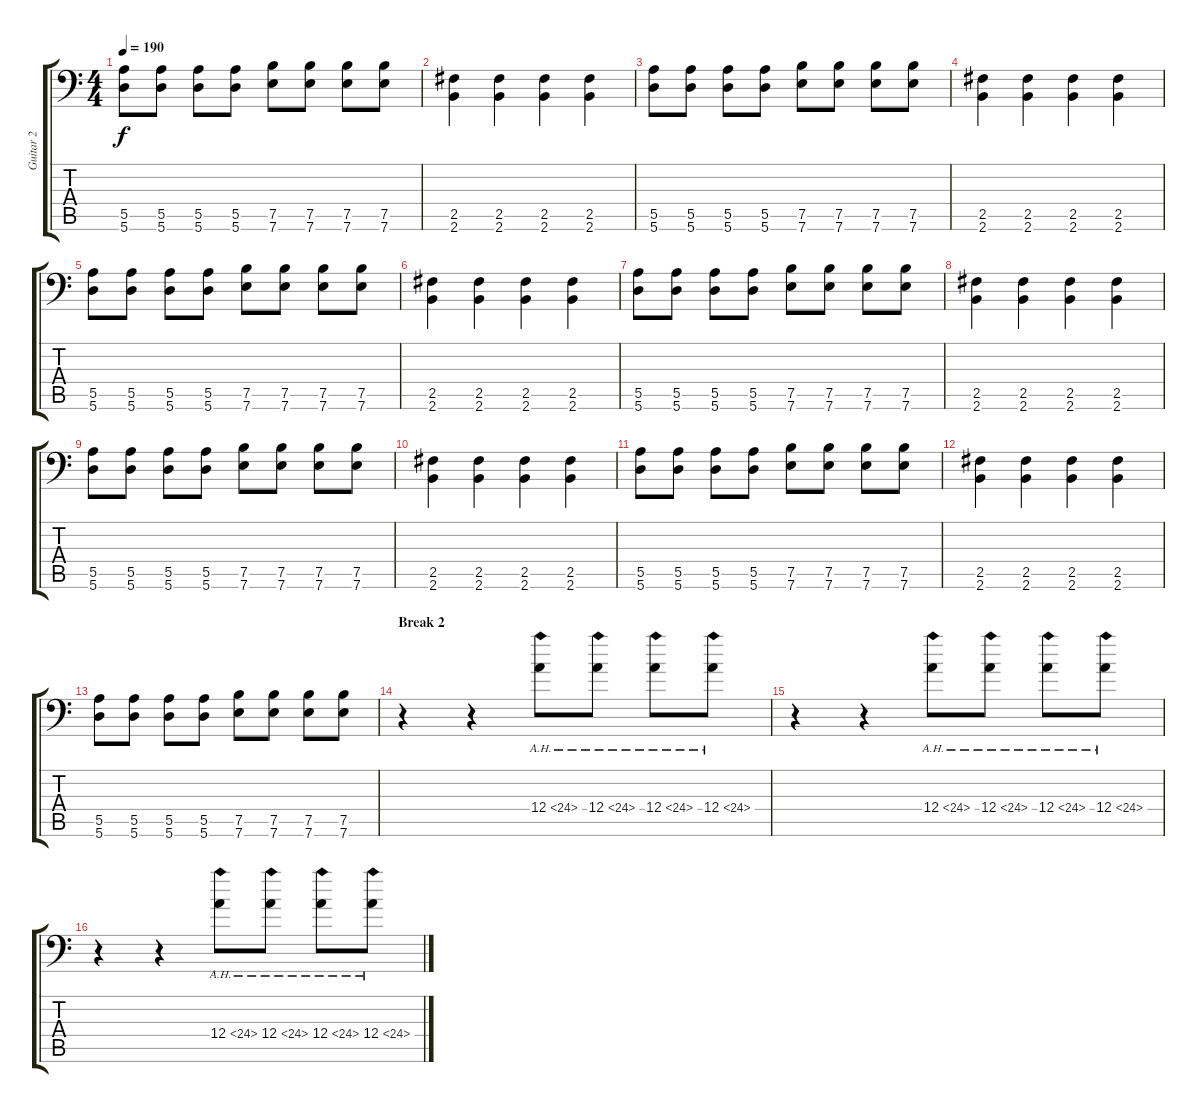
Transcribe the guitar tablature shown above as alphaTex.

\track ("Guitar 2" "Guitar 2") {instrument distortionguitar}
\staff {score tabs}
\tuning (B3 Gb3 D3 A2 E2 A1) {hide}
\ts (4 4)
\tempo 190
\clef f4
\ks c
(5.5 5.6).8{dy f} (5.5 5.6).8 (5.5 5.6).8 (5.5 5.6).8 (7.5 7.6).8 (7.5 7.6).8 (7.5 7.6).8 (7.5 7.6).8 |
(2.5 2.6).4 (2.5 2.6).4 (2.5 2.6).4 (2.5 2.6).4 |
(5.5 5.6).8 (5.5 5.6).8 (5.5 5.6).8 (5.5 5.6).8 (7.5 7.6).8 (7.5 7.6).8 (7.5 7.6).8 (7.5 7.6).8 |
(2.5 2.6).4 (2.5 2.6).4 (2.5 2.6).4 (2.5 2.6).4 |
(5.5 5.6).8 (5.5 5.6).8 (5.5 5.6).8 (5.5 5.6).8 (7.5 7.6).8 (7.5 7.6).8 (7.5 7.6).8 (7.5 7.6).8 |
(2.5 2.6).4 (2.5 2.6).4 (2.5 2.6).4 (2.5 2.6).4 |
(5.5 5.6).8 (5.5 5.6).8 (5.5 5.6).8 (5.5 5.6).8 (7.5 7.6).8 (7.5 7.6).8 (7.5 7.6).8 (7.5 7.6).8 |
(2.5 2.6).4 (2.5 2.6).4 (2.5 2.6).4 (2.5 2.6).4 |
(5.5 5.6).8 (5.5 5.6).8 (5.5 5.6).8 (5.5 5.6).8 (7.5 7.6).8 (7.5 7.6).8 (7.5 7.6).8 (7.5 7.6).8 |
(2.5 2.6).4 (2.5 2.6).4 (2.5 2.6).4 (2.5 2.6).4 |
(5.5 5.6).8 (5.5 5.6).8 (5.5 5.6).8 (5.5 5.6).8 (7.5 7.6).8 (7.5 7.6).8 (7.5 7.6).8 (7.5 7.6).8 |
(2.5 2.6).4 (2.5 2.6).4 (2.5 2.6).4 (2.5 2.6).4 |
(5.5 5.6).8 (5.5 5.6).8 (5.5 5.6).8 (5.5 5.6).8 (7.5 7.6).8 (7.5 7.6).8 (7.5 7.6).8 (7.5 7.6).8 |
\section ("" "Break 2")
r.4 r.4 12.4{ah 12}.8 12.4{ah 12}.8 12.4{ah 12}.8 12.4{ah 12}.8 |
r.4 r.4 12.4{ah 12}.8 12.4{ah 12}.8 12.4{ah 12}.8 12.4{ah 12}.8 |
r.4 r.4 12.4{ah 12}.8 12.4{ah 12}.8 12.4{ah 12}.8 12.4{ah 12}.8
